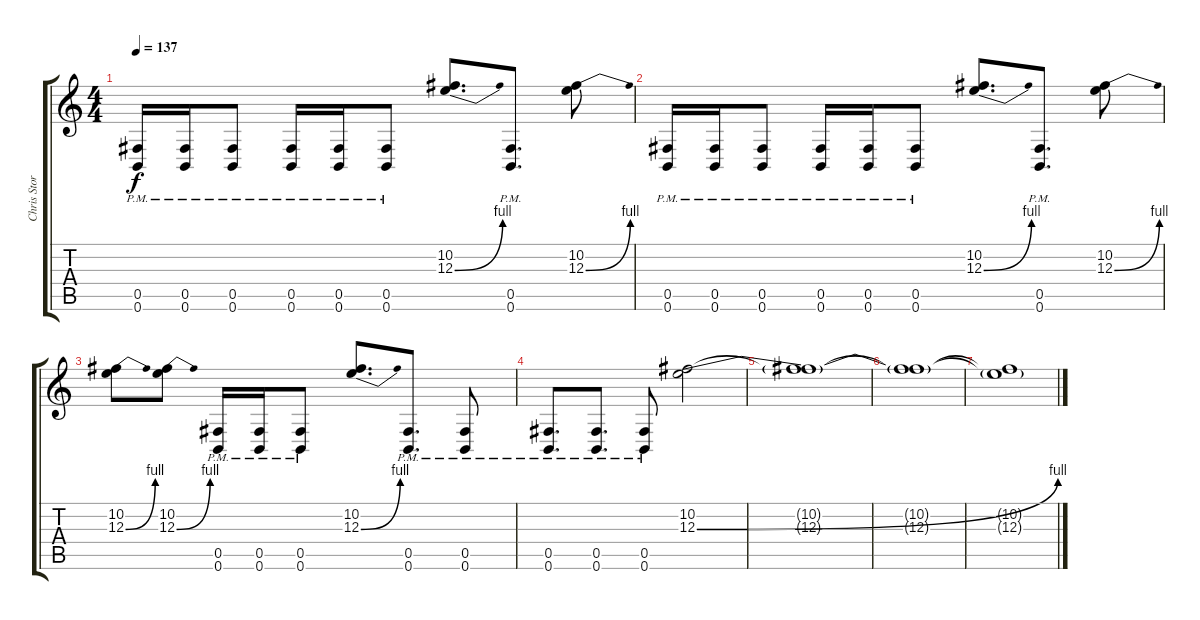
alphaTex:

\track ("Chris Storey" "Chris Stor") {instrument overdrivenguitar}
\staff {score tabs}
\tuning (Db4 Ab3 E3 B2 Gb2 B1) {hide}
\ts (4 4)
\tempo 137
\clef g2
\ks c
(0.5{pm} 0.6{pm}).16{dy f} (0.5{pm} 0.6{pm}).16 (0.5{pm} 0.6{pm}).8 (0.5{pm} 0.6{pm}).16 (0.5{pm} 0.6{pm}).16 (0.5{pm} 0.6{pm}).8 (10.2 12.3{be (bend 0 0 60 4)}).8{d} (0.5{pm} 0.6{pm}).8{d} (10.2 12.3{be (bend 0 0 60 4)}).8 |
(0.5{pm} 0.6{pm}).16 (0.5{pm} 0.6{pm}).16 (0.5{pm} 0.6{pm}).8 (0.5{pm} 0.6{pm}).16 (0.5{pm} 0.6{pm}).16 (0.5{pm} 0.6{pm}).8 (10.2 12.3{be (bend 0 0 60 4)}).8{d} (0.5{pm} 0.6{pm}).8{d} (10.2 12.3{be (bend 0 0 60 4)}).8 |
(10.2 12.3{be (bend 0 0 60 4)}).8 (10.2 12.3{be (bend 0 0 60 4)}).8 (0.5{pm} 0.6{pm}).16 (0.5{pm} 0.6{pm}).16 (0.5{pm} 0.6{pm}).8 (10.2 12.3{be (bend 0 0 60 4)}).8{d} (0.5{pm} 0.6{pm}).8{d} (0.5{pm} 0.6{pm}).8 |
(0.5{pm} 0.6{pm}).8{d} (0.5{pm} 0.6{pm}).8{d} (0.5{pm} 0.6{pm}).8 (10.2 12.3{be (bend 0 0 60 4)}).2 |
(10.2{t} 12.3{t}).1 |
(10.2{t} 12.3{t}).1 |
(10.2{t} 12.3{t}).1
